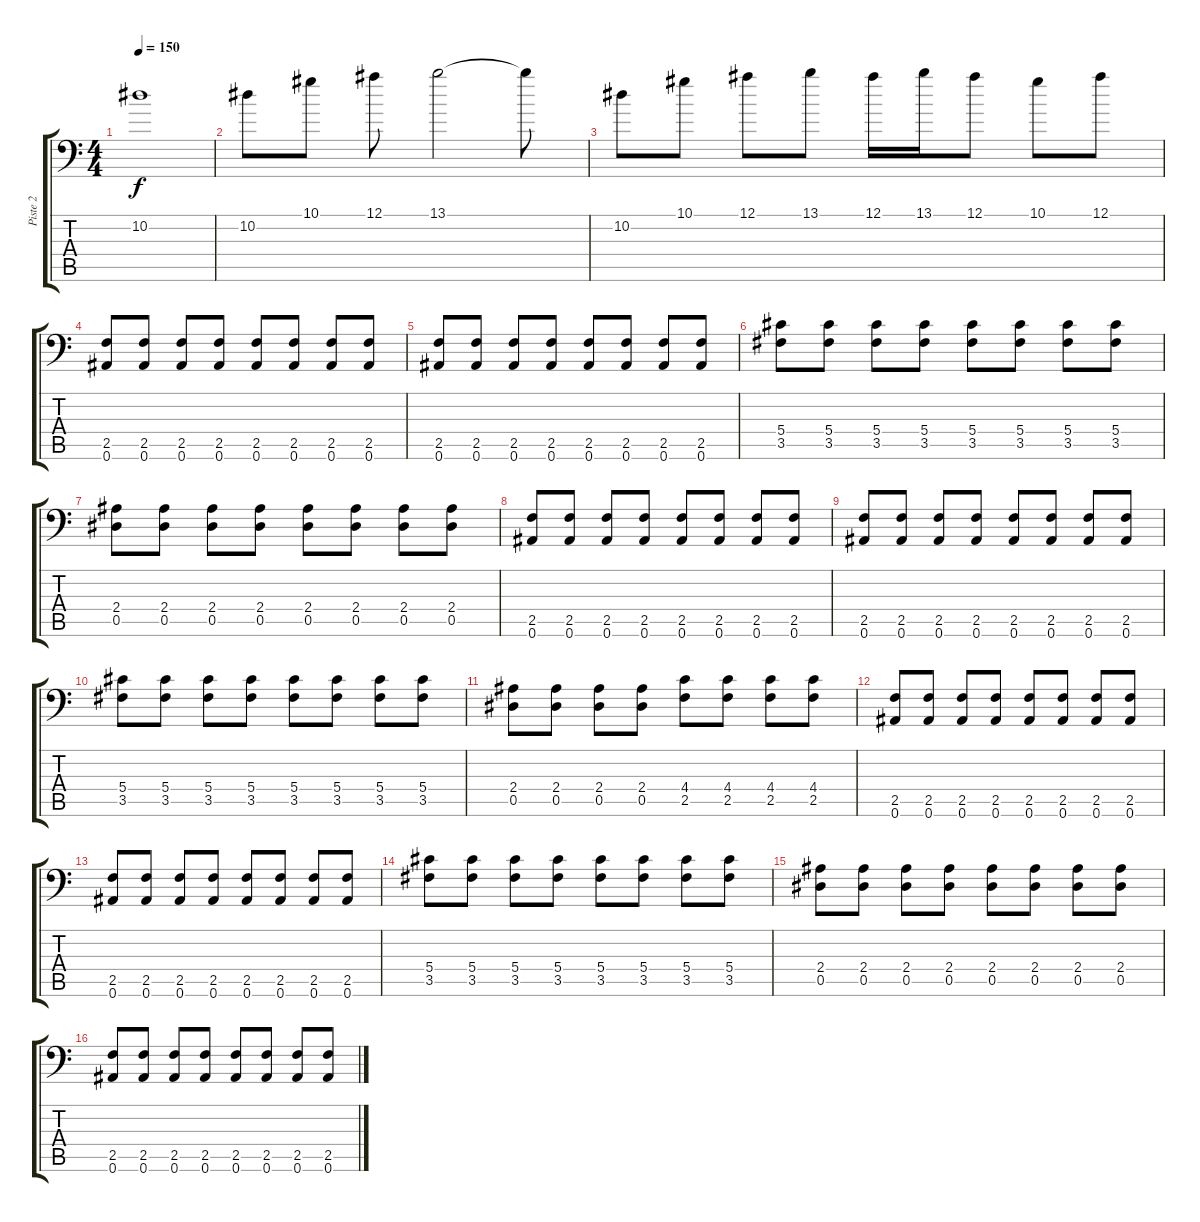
\track ("Piste 2" "Piste 2") {instrument distortionguitar}
\staff {score tabs}
\tuning (Bb3 F3 Db3 Ab2 Eb2 Bb1) {hide}
\ts (4 4)
\tempo 150
\clef f4
\ks c
10.2.1{dy f} |
10.2.8 10.1.8 12.1.8 13.1.2 13.1{t}.8 |
10.2.8 10.1.8 12.1.8 13.1.8 12.1.16 13.1.16 12.1.8 10.1.8 12.1.8 |
(2.5 0.6).8 (2.5 0.6).8 (2.5 0.6).8 (2.5 0.6).8 (2.5 0.6).8 (2.5 0.6).8 (2.5 0.6).8 (2.5 0.6).8 |
(2.5 0.6).8 (2.5 0.6).8 (2.5 0.6).8 (2.5 0.6).8 (2.5 0.6).8 (2.5 0.6).8 (2.5 0.6).8 (2.5 0.6).8 |
(5.4 3.5).8 (5.4 3.5).8 (5.4 3.5).8 (5.4 3.5).8 (5.4 3.5).8 (5.4 3.5).8 (5.4 3.5).8 (5.4 3.5).8 |
(2.4 0.5).8 (2.4 0.5).8 (2.4 0.5).8 (2.4 0.5).8 (2.4 0.5).8 (2.4 0.5).8 (2.4 0.5).8 (2.4 0.5).8 |
(2.5 0.6).8 (2.5 0.6).8 (2.5 0.6).8 (2.5 0.6).8 (2.5 0.6).8 (2.5 0.6).8 (2.5 0.6).8 (2.5 0.6).8 |
(2.5 0.6).8 (2.5 0.6).8 (2.5 0.6).8 (2.5 0.6).8 (2.5 0.6).8 (2.5 0.6).8 (2.5 0.6).8 (2.5 0.6).8 |
(5.4 3.5).8 (5.4 3.5).8 (5.4 3.5).8 (5.4 3.5).8 (5.4 3.5).8 (5.4 3.5).8 (5.4 3.5).8 (5.4 3.5).8 |
(2.4 0.5).8 (2.4 0.5).8 (2.4 0.5).8 (2.4 0.5).8 (4.4 2.5).8 (4.4 2.5).8 (4.4 2.5).8 (4.4 2.5).8 |
(2.5 0.6).8 (2.5 0.6).8 (2.5 0.6).8 (2.5 0.6).8 (2.5 0.6).8 (2.5 0.6).8 (2.5 0.6).8 (2.5 0.6).8 |
(2.5 0.6).8 (2.5 0.6).8 (2.5 0.6).8 (2.5 0.6).8 (2.5 0.6).8 (2.5 0.6).8 (2.5 0.6).8 (2.5 0.6).8 |
(5.4 3.5).8 (5.4 3.5).8 (5.4 3.5).8 (5.4 3.5).8 (5.4 3.5).8 (5.4 3.5).8 (5.4 3.5).8 (5.4 3.5).8 |
(2.4 0.5).8 (2.4 0.5).8 (2.4 0.5).8 (2.4 0.5).8 (2.4 0.5).8 (2.4 0.5).8 (2.4 0.5).8 (2.4 0.5).8 |
(2.5 0.6).8 (2.5 0.6).8 (2.5 0.6).8 (2.5 0.6).8 (2.5 0.6).8 (2.5 0.6).8 (2.5 0.6).8 (2.5 0.6).8
